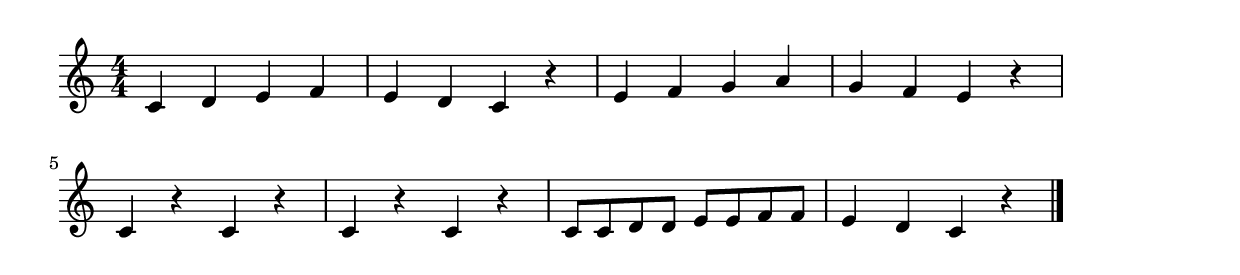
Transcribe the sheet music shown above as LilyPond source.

\version "2.18.2"

% かえるの合唱(かえるのうたがきこえてくるよ)

\score {

\layout {
line-width = #170
indent = 0\mm
}

\relative c' {
\key c \major
\time 4/4
\numericTimeSignature

c4 d e f |
e d c r |
e f g a |
g f e r |
\break
c r c r |
c r c r |
c8 c d d e e f f |
e4 d c r |

\bar "|."
}

\midi {}

}